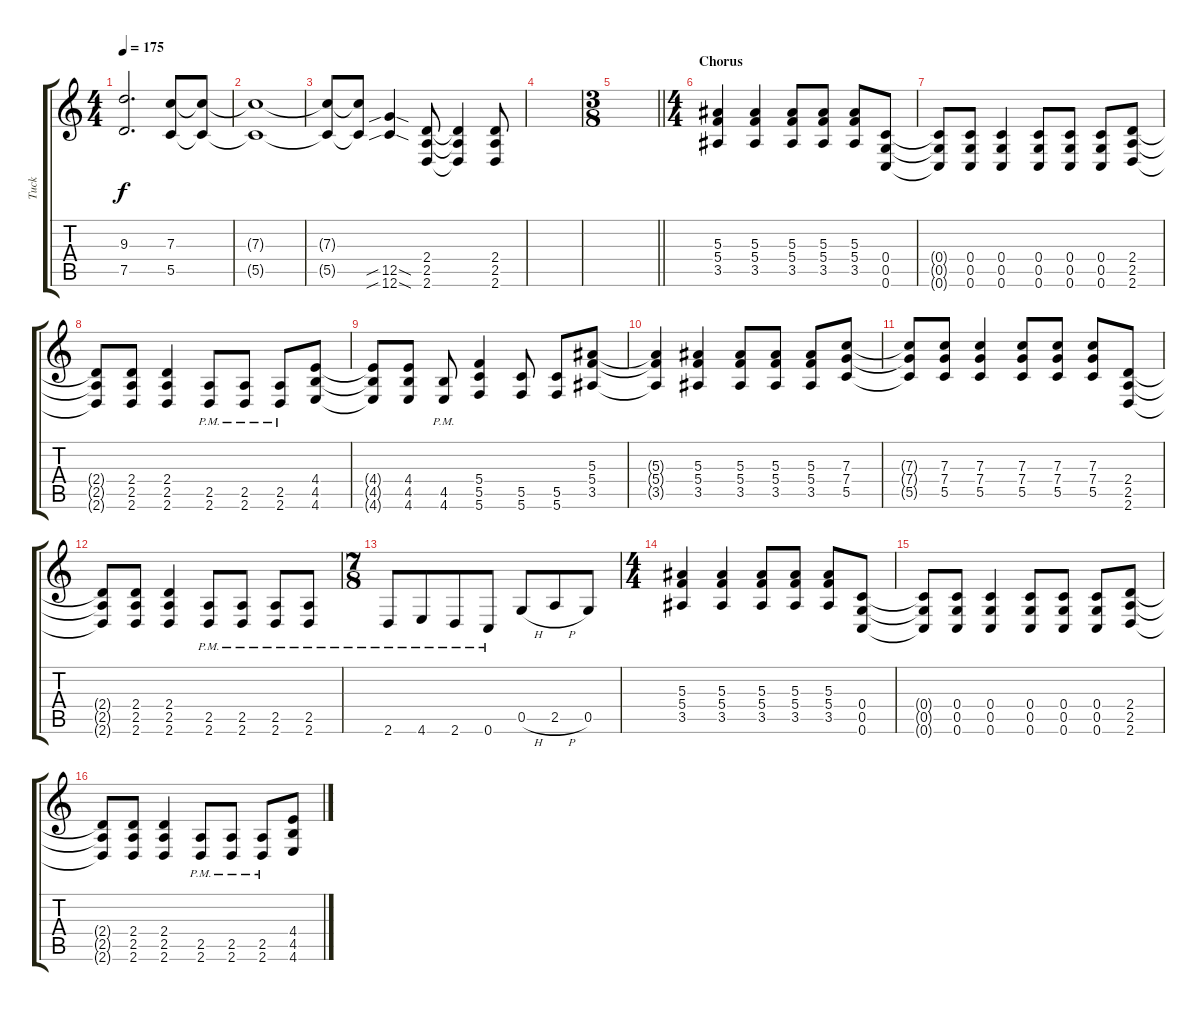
\track ("Tuck" "Tuck") {instrument distortionguitar}
\staff {score tabs}
\tuning (D4 A3 F3 C3 G2 C2) {hide}
\ts (4 4)
\tempo 175
\clef g2
\ks c
(9.3{t} 7.5{t}).2{d dy f} (7.3 5.5).8 (7.3{t} 5.5{t}).8 |
(7.3{t} 5.5{t}).1 |
(7.3{t} 5.5{t}).8 (7.3{t} 5.5{t}).8 (12.5{sib sod} 12.6{sib sod}).4 (2.4 2.5 2.6).8 (2.4{t} 2.5{t} 2.6{t}).4 (2.4 2.5 2.6).8 |
|
\ts (3 8)
\barLineRight lightlight
|
\ts (4 4)
\section ("" "Chorus")
(5.3 5.4 3.5).4 (5.3 5.4 3.5).4 (5.3 5.4 3.5).8 (5.3 5.4 3.5).8 (5.3 5.4 3.5).8 (0.4 0.5 0.6).8 |
(0.4{t} 0.5{t} 0.6{t}).8 (0.4 0.5 0.6).8 (0.4 0.5 0.6).4 (0.4 0.5 0.6).8 (0.4 0.5 0.6).8 (0.4 0.5 0.6).8 (2.4 2.5 2.6).8 |
(2.4{t} 2.5{t} 2.6{t}).8 (2.4 2.5 2.6).8 (2.4 2.5 2.6).4 (2.5{pm} 2.6{pm}).8 (2.5{pm} 2.6{pm}).8 (2.5{pm} 2.6{pm}).8 (4.4 4.5 4.6).8 |
(4.4{t} 4.5{t} 4.6{t}).8 (4.4 4.5 4.6).8 (4.5{pm} 4.6{pm}).8 (5.4 5.5 5.6).4 (5.5 5.6).8 (5.5 5.6).8 (5.3 5.4 3.5).8 |
(5.3{t} 5.4{t} 3.5{t}).4 (5.3 5.4 3.5).4 (5.3 5.4 3.5).8 (5.3 5.4 3.5).8 (5.3 5.4 3.5).8 (7.3 7.4 5.5).8 |
(7.3{t} 7.4{t} 5.5{t}).8 (7.3 7.4 5.5).8 (7.3 7.4 5.5).4 (7.3 7.4 5.5).8 (7.3 7.4 5.5).8 (7.3 7.4 5.5).8 (2.4 2.5 2.6).8 |
(2.4{t} 2.5{t} 2.6{t}).8 (2.4 2.5 2.6).8 (2.4 2.5 2.6).4 (2.5{pm} 2.6{pm}).8 (2.5{pm} 2.6{pm}).8 (2.5{pm} 2.6{pm}).8 (2.5{pm} 2.6{pm}).8 |
\ts (7 8)
2.6{pm}.8 4.6{pm}.8 2.6{pm}.8 0.6{pm}.8 0.5{h}.8 2.5{h}.8 0.5.8 |
\ts (4 4)
(5.3 5.4 3.5).4 (5.3 5.4 3.5).4 (5.3 5.4 3.5).8 (5.3 5.4 3.5).8 (5.3 5.4 3.5).8 (0.4 0.5 0.6).8 |
(0.4{t} 0.5{t} 0.6{t}).8 (0.4 0.5 0.6).8 (0.4 0.5 0.6).4 (0.4 0.5 0.6).8 (0.4 0.5 0.6).8 (0.4 0.5 0.6).8 (2.4 2.5 2.6).8 |
(2.4{t} 2.5{t} 2.6{t}).8 (2.4 2.5 2.6).8 (2.4 2.5 2.6).4 (2.5{pm} 2.6{pm}).8 (2.5{pm} 2.6{pm}).8 (2.5{pm} 2.6{pm}).8 (4.4 4.5 4.6).8
